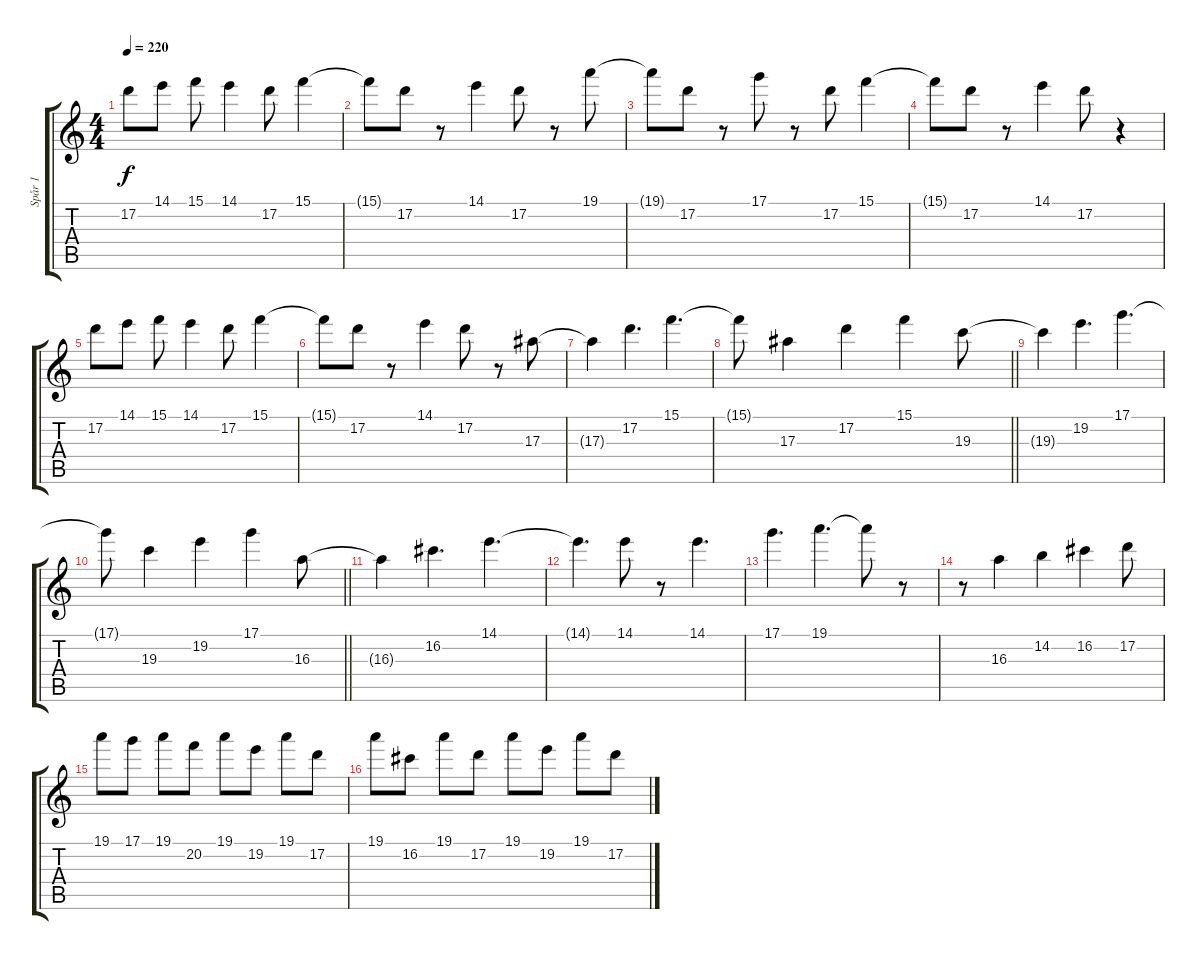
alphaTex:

\track ("Spår 1" "Spår 1") {instrument distortionguitar}
\staff {score tabs}
\tuning (D4 A3 F3 C3 G2 D2) {hide}
\ts (4 4)
\tempo 220
\clef g2
\ks c
17.2.8{dy f} 14.1.8 15.1.8 14.1.4 17.2.8 15.1.4 |
15.1{t}.8 17.2.8 r.8 14.1.4 17.2.8 r.8 19.1.8 |
19.1{t}.8 17.2.8 r.8 17.1.8 r.8 17.2.8 15.1.4 |
15.1{t}.8 17.2.8 r.8 14.1.4 17.2.8 r.4 |
17.2.8 14.1.8 15.1.8 14.1.4 17.2.8 15.1.4 |
15.1{t}.8 17.2.8 r.8 14.1.4 17.2.8 r.8 17.3.8 |
17.3{t}.4 17.2.4{d} 15.1.4{d} |
\barLineRight lightlight
15.1{t}.8 17.3.4 17.2.4 15.1.4 19.3.8 |
19.3{t}.4 19.2.4{d} 17.1.4{d} |
\barLineRight lightlight
17.1{t}.8 19.3.4 19.2.4 17.1.4 16.3.8 |
16.3{t}.4 16.2.4{d} 14.1.4{d} |
14.1{t}.4{d} 14.1.8 r.8 14.1.4{d} |
17.1.4{d} 19.1.4{d} 19.1{t}.8 r.8 |
r.8 16.3.4 14.2.4 16.2.4 17.2.8 |
19.1.8 17.1.8 19.1.8 20.2.8 19.1.8 19.2.8 19.1.8 17.2.8 |
19.1.8 16.2.8 19.1.8 17.2.8 19.1.8 19.2.8 19.1.8 17.2.8
